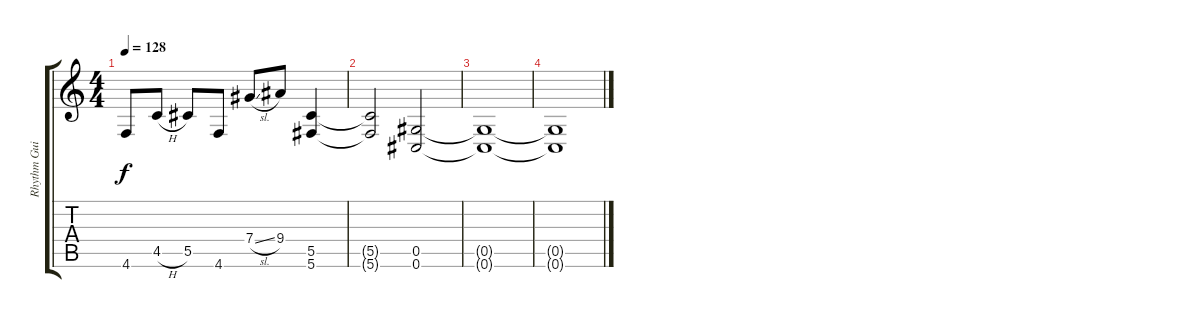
\track ("Rhythm Guitar" "Rhythm Gui") {instrument distortionguitar}
\staff {score tabs}
\tuning (Eb4 Bb3 Gb3 Db3 Ab2 Db2) {hide}
\ts (4 4)
\tempo 128
\clef g2
\ks c
4.6.8{dy f} 4.5{h}.8 5.5.8 4.6.8 7.4{sl}.8 9.4.8 (5.5 5.6).4 |
(5.5{t} 5.6{t}).2 (0.5 0.6).2 |
(0.5{t} 0.6{t}).1{volume 0} |
(0.5{t} 0.6{t}).1
